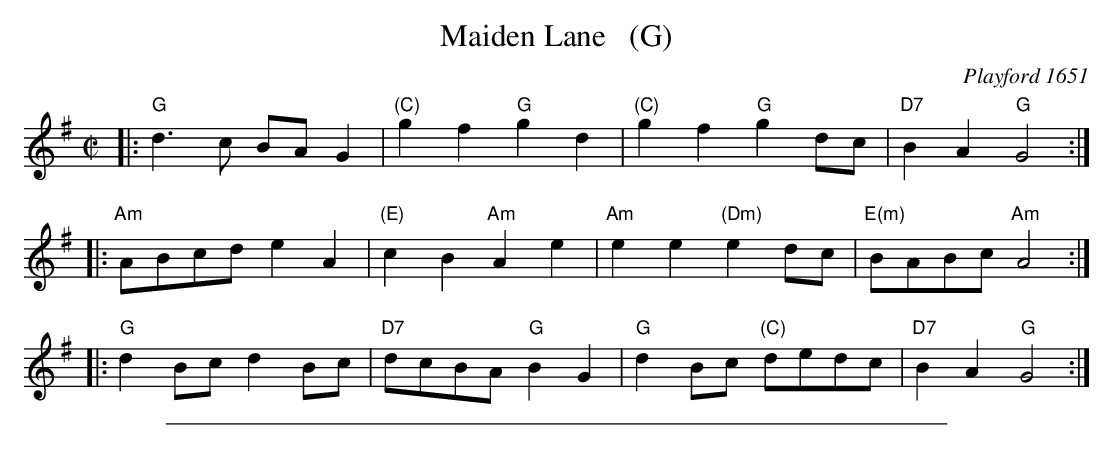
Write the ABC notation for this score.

X:1
T: Maiden Lane   (G)
O: Playford 1651
M: C|
L: 1/8
K: G
|: "G"d3c BAG2 | "(C)"g2f2 "G"g2d2 | "(C)"g2f2 "G"g2dc | "D7"B2A2 "G"G4 :|
|: "Am"ABcd e2A2 | "(E)"c2B2 "Am"A2e2 | "Am"e2e2 "(Dm)"e2dc | "E(m)"BABc "Am"A4 :|
|: "G"d2Bc d2Bc | "D7"dcBA "G"B2G2 | "G"d2Bc "(C)"dedc | "D7"B2A2 "G"G4 :|
